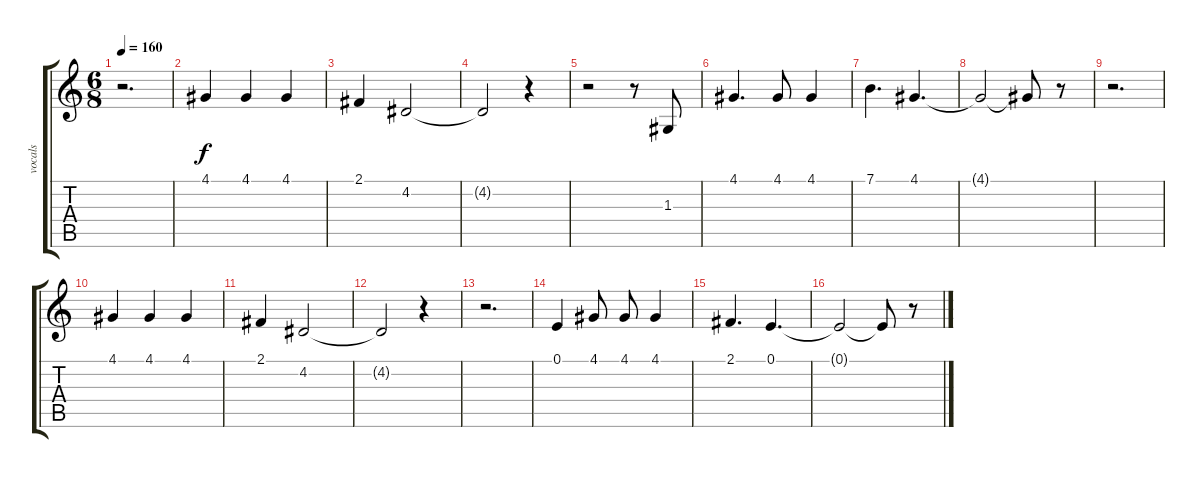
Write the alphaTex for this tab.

\track ("vocals" "vocals") {instrument lead6voice}
\staff {score tabs}
\tuning (E4 B3 G3 D3 A2 E2) {hide}
\ts (6 8)
\tempo 160
\clef g2
\ks c
r.2{d dy f} |
4.1.4 4.1.4 4.1.4 |
2.1.4 4.2.2 |
4.2{t}.2 r.4 |
r.2 r.8 1.3.8 |
4.1.4{d} 4.1.8 4.1.4 |
7.1.4{d} 4.1.4{d} |
4.1{t}.2 4.1{t}.8 r.8 |
r.2{d} |
4.1.4 4.1.4 4.1.4 |
2.1.4 4.2.2 |
4.2{t}.2 r.4 |
r.2{d} |
0.1.4 4.1.8 4.1.8 4.1.4 |
2.1.4{d} 0.1.4{d} |
0.1{t}.2 0.1{t}.8 r.8
